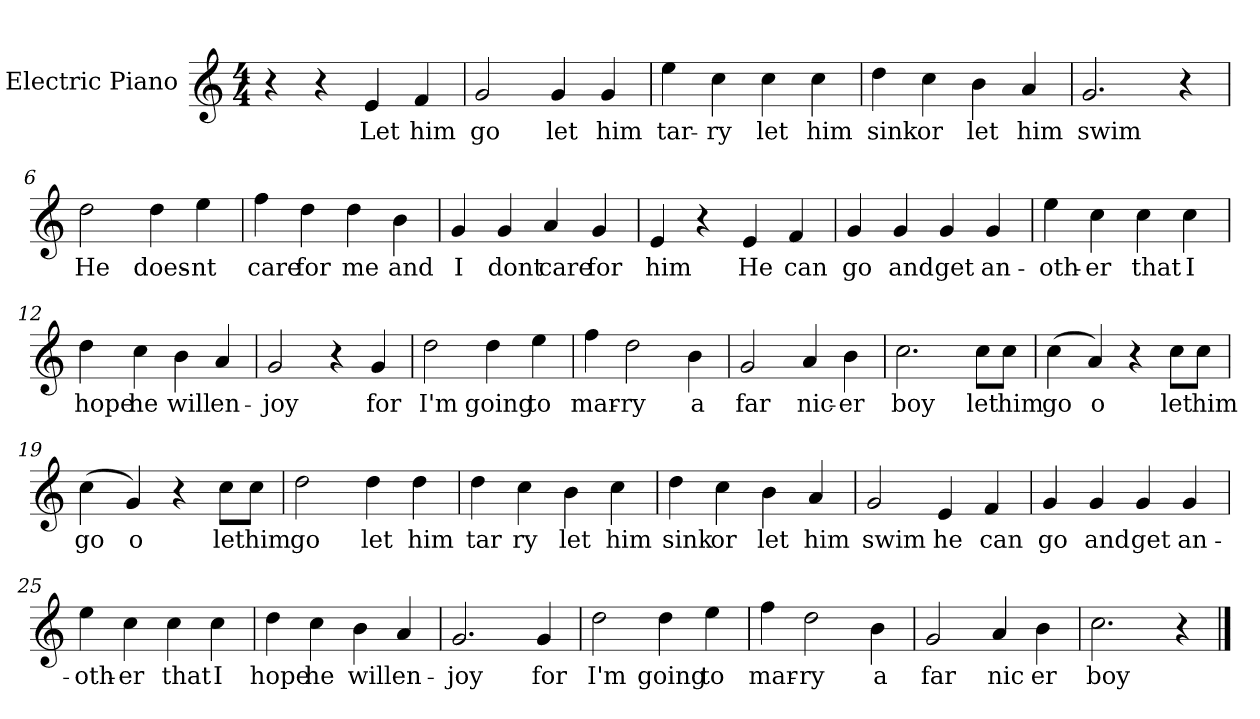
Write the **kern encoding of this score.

**kern	**text
*part1	*part1
*staff1	*staff1
*I"Electric Piano	*
*I'E.Pno	*
*clefG2	*
*k[]	*
*C:	*
*M4/4	*
=1	=1
4r	.
4r	.
4e/	Let
4f/	him
=2	=2
2g/	go
4g/	let
4g/	him
=3	=3
4ee\	tar-
4cc\	-ry
4cc\	let
4cc\	him
=4	=4
4dd\	sink
4cc\	or
4b\	let
4a/	him
=5	=5
2.g/	swim
4r	.
!!LO:LB:g=z
=6	=6
2dd\	He
4dd\	does-
4ee\	-nt
=7	=7
4ff\	care
4dd\	for
4dd\	me
4b\	and
=8	=8
4g/	I
4g/	dont
4a/	care
4g/	for
=9	=9
4e/	him
4r	.
4e/	He
4f/	can
=10	=10
4g/	go
4g/	and
4g/	get
4g/	an-
!!LO:LB:g=z
=11	=11
4ee\	-oth-
4cc\	-er
4cc\	that
4cc\	I
=12	=12
4dd\	hope
4cc\	he
4b\	will
4a/	en-
=13	=13
2g/	-joy
4r	.
4g/	for
=14	=14
2dd\	I'm
4dd\	going
4ee\	to
=15	=15
4ff\	mar-
2dd\	-ry
4b\	a
=16	=16
2g/	far
4a/	nic-
4b\	-er
!!LO:LB:g=z
=17	=17
2.cc\	boy
8cc\L	let
8cc\J	him
=18	=18
(4cc\	go
4a/)	o
4r	.
8cc\L	let
8cc\J	him
=19	=19
(4cc\	go
4g/)	o
4r	.
8cc\L	let
8cc\J	him
=20	=20
2dd\	go
4dd\	let
4dd\	him
=21	=21
4dd\	tar
4cc\	ry
4b\	let
4cc\	him
!!LO:LB:g=z
=22	=22
4dd\	sink
4cc\	or
4b\	let
4a/	him
=23	=23
2g/	swim
4e/	he
4f/	can
=24	=24
4g/	go
4g/	and
4g/	get
4g/	an-
=25	=25
4ee\	-oth-
4cc\	-er
4cc\	that
4cc\	I
=26	=26
4dd\	hope
4cc\	he
4b\	will
4a/	en-
!!LO:LB:g=z
=27	=27
2.g/	-joy
4g/	for
=28	=28
2dd\	I'm
4dd\	going
4ee\	to
=29	=29
4ff\	mar-
2dd\	-ry
4b\	a
=30	=30
2g/	far
4a/	nic
4b\	-er
=31	=31
2.cc\	boy
4r	.
==	==
*-	*-
